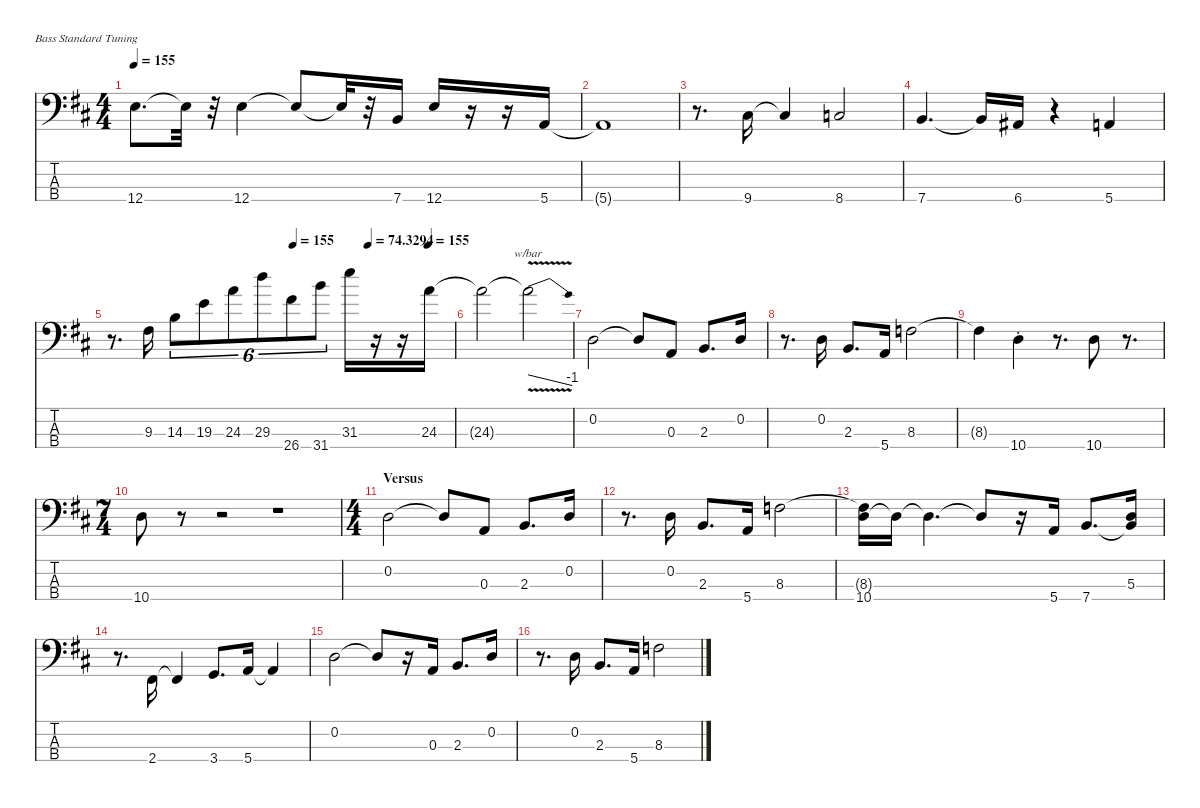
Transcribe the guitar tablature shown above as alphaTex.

\hideDynamics
\bracketExtendMode nobrackets
\singleTrackTrackNamePolicy hidden
\multiTrackTrackNamePolicy hidden
\otherSystemsTrackNameOrientation horizontal
\track ("Bass" "E-Bass") {instrument electricbassfinger}
\staff {score tabs}
\tuning (G2 D2 A1 E1)
\ts (4 4)
\tempo 155
\clef f4
\ks d
12.4{acc forcenatural}.8{d dy f beam Down} 12.4{t acc forcenatural}.32{beam Down} r.32{beam Down} 12.4{acc forcenatural}.4{beam Down} 12.4{t acc forcenatural}.8{beam Up} 12.4{t acc forcenatural}.32{beam Up} r.32{beam Up} 7.4{acc forcenatural}.16{beam Up} 12.4{acc forcenatural}.16{beam Up} r.16{beam Up} r.16{beam Up} 5.4{acc forcenatural}.16{beam Up} |
5.4{t acc forcenatural}.1{dy mp beam Up} |
r.8{d beam Down} 9.4{acc #}.16{dy f beam Up} 9.4{t acc #}.4{beam Up} 8.4{acc forcenatural}.2{beam Up} |
7.4{acc forcenatural}.4{d beam Up} 7.4{t acc forcenatural}.16{beam Up} 6.4{acc #}.16{beam Up} r.4{beam Up} 5.4{acc forcenatural}.4{beam Up} |
\tempo (155 0.53125)
\tempo (74.3294 0.75)
\tempo (155 0.925)
r.8{d beam Down} 9.3{acc #}.16{dy mf beam Down} 14.3{acc forcenatural}.8{tu (6 4) beam Down} 19.3{acc forcenatural}.8{tu (6 4) beam Down} 24.3{acc forcenatural}.8{tu (6 4) beam Down} 29.3{acc forcenatural}.8{tu (6 4) beam Down} 26.4{acc #}.8{tu (6 4) beam Down} 31.4{acc forcenatural}.8{tu (6 4) beam Down} 31.3{acc forcenatural}.16{beam Down} r.16{beam Down} r.16{beam Down} 24.3{acc forcenatural}.16{beam Down} |
24.3{t acc forcenatural}.2{beam Down} 24.3{v t acc forcenatural}.2{tbe (dive default 0 0 45 -4) dy mp beam Down} |
0.2{acc forcenatural}.2{dy f beam Down} 0.2{t acc forcenatural}.8{beam Up} 0.3{acc forcenatural}.8{beam Up} 2.3{acc forcenatural}.8{d beam Up} 0.2{acc forcenatural}.16{beam Up} |
r.8{d beam Down} 0.2{acc forcenatural}.16{beam Down} 2.3{acc forcenatural}.8{d beam Up} 5.4{acc forcenatural}.16{beam Up} 8.3{acc forcenatural}.2{dy mf beam Down} |
8.3{t acc forcenatural}.4{beam Down} 10.4{st acc forcenatural}.4{beam Down} r.8{d beam Down} 10.4{acc forcenatural}.8{beam Down} r.8{d beam Down} |
\ts (7 4)
10.4{acc forcenatural}.8{beam Down} r.8{beam Down} r.2{beam Down} r.1{beam Down} |
\ts (4 4)
\section ("" "Versus")
0.2{acc forcenatural}.2{dy f beam Down} 0.2{t acc forcenatural}.8{beam Up} 0.3{acc forcenatural}.8{beam Up} 2.3{acc forcenatural}.8{d beam Up} 0.2{acc forcenatural}.16{beam Up} |
r.8{d beam Down} 0.2{acc forcenatural}.16{beam Down} 2.3{acc forcenatural}.8{d beam Up} 5.4{acc forcenatural}.16{beam Up} 8.3{acc forcenatural}.2{dy mf beam Down} |
(8.3{t acc forcenatural} 10.4{acc forcenatural}).16{dy f beam Down} 10.4{t acc forcenatural}.16{beam Down} 10.4{t acc forcenatural}.4{d beam Down} 10.4{t acc forcenatural}.8{beam Up} r.16{beam Up} 5.4{acc forcenatural}.16{beam Up} 7.4{acc forcenatural}.8{d beam Up} (7.4{t acc forcenatural} 5.3{acc forcenatural}).16{beam Up} |
r.8{d beam Down} 2.4{acc #}.16{beam Up} 2.4{t acc #}.4{beam Up} 3.4{acc forcenatural}.8{d beam Up} 5.4{acc forcenatural}.16{beam Up} 5.4{t acc forcenatural}.4{beam Up} |
0.2{acc forcenatural}.2{beam Down} 0.2{t acc forcenatural}.8{beam Up} r.16{beam Up} 0.3{acc forcenatural}.16{beam Up} 2.3{acc forcenatural}.8{d beam Up} 0.2{acc forcenatural}.16{beam Up} |
r.8{d beam Down} 0.2{acc forcenatural}.16{beam Down} 2.3{acc forcenatural}.8{d beam Up} 5.4{acc forcenatural}.16{beam Up} 8.3{acc forcenatural}.2{dy mf beam Down}
